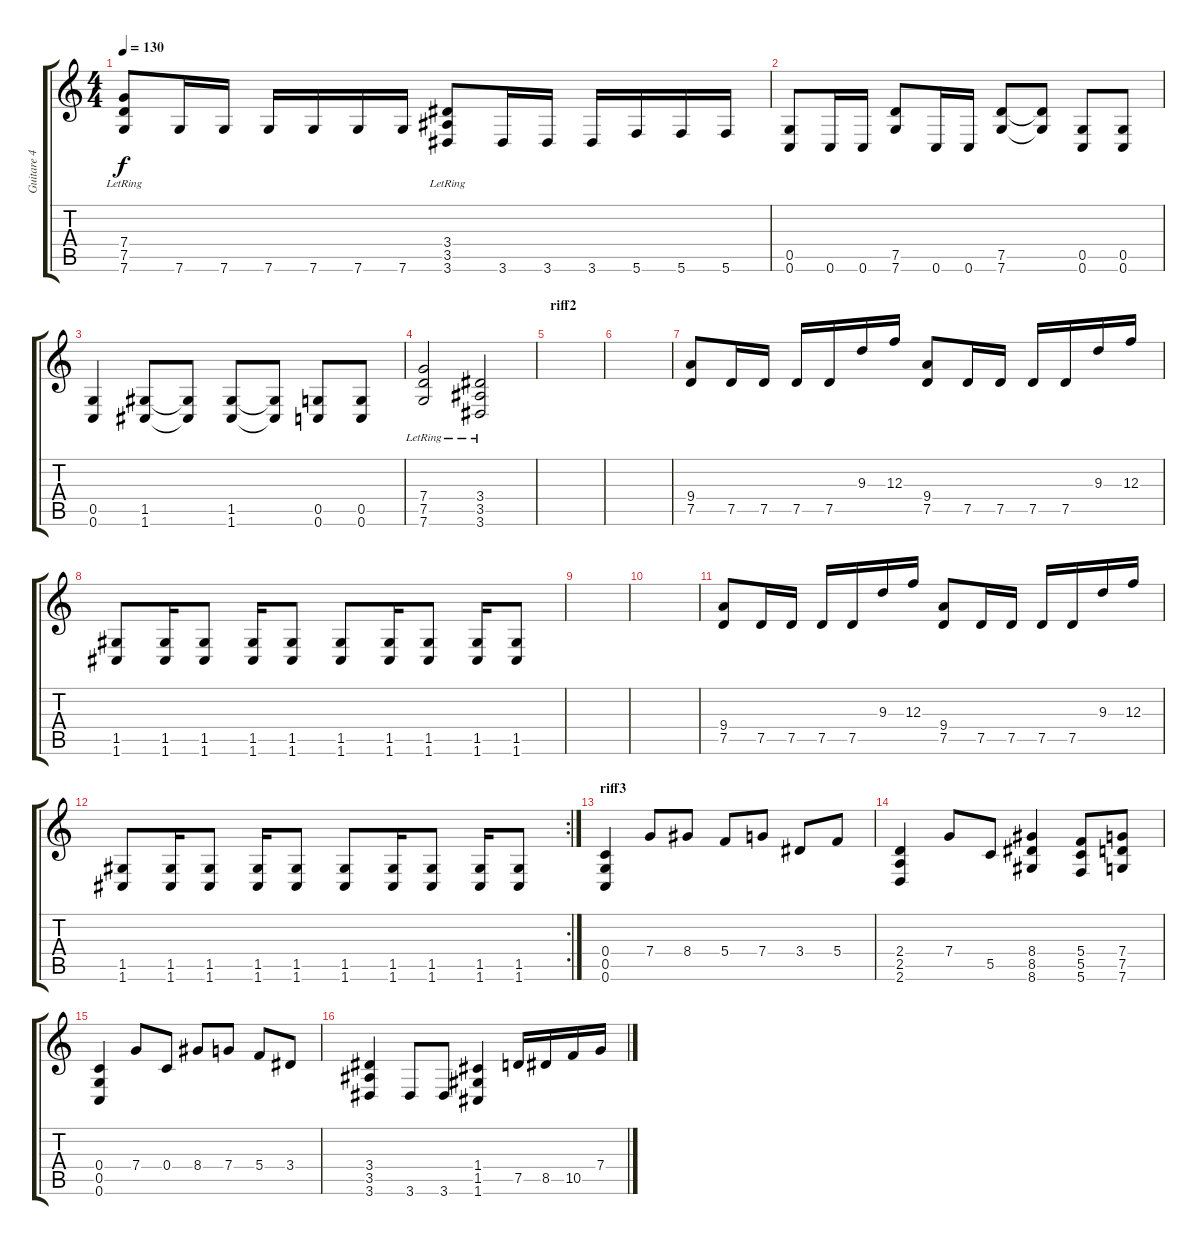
\track ("Guitare 4" "Guitare 4") {instrument distortionguitar}
\staff {score tabs}
\tuning (D4 A3 F3 C3 G2 C2) {hide}
\ts (4 4)
\tempo 130
\clef g2
\ks c
(7.4 7.5 7.6{lr}).8{dy f} 7.6.16 7.6.16 7.6.16 7.6.16 7.6.16 7.6.16 (3.4 3.5 3.6{lr}).8 3.6.16 3.6.16 3.6.16 5.6.16 5.6.16 5.6.16 |
(0.5 0.6).8 0.6.16 0.6.16 (7.5 7.6).8 0.6.16 0.6.16 (7.5 7.6).8 (7.5{t} 7.6{t}).8 (0.5 0.6).8 (0.5 0.6).8 |
(0.5 0.6).4 (1.5 1.6).8 (1.5{t} 1.6{t}).8 (1.5 1.6).8 (1.5{t} 1.6{t}).8 (0.5 0.6).8 (0.5 0.6).8 |
(7.4 7.5 7.6{lr}).2 (3.4 3.5 3.6{lr}).2 |
\section ("" "riff2")
|
|
(9.4 7.5).8 7.5.16 7.5.16 7.5.16 7.5.16 9.3.16 12.3.16 (9.4 7.5).8 7.5.16 7.5.16 7.5.16 7.5.16 9.3.16 12.3.16 |
(1.5 1.6).8 (1.5 1.6).16 (1.5 1.6).8 (1.5 1.6).16 (1.5 1.6).8 (1.5 1.6).8 (1.5 1.6).16 (1.5 1.6).8 (1.5 1.6).16 (1.5 1.6).8 |
|
|
(9.4 7.5).8 7.5.16 7.5.16 7.5.16 7.5.16 9.3.16 12.3.16 (9.4 7.5).8 7.5.16 7.5.16 7.5.16 7.5.16 9.3.16 12.3.16 |
\rc 2
(1.5 1.6).8 (1.5 1.6).16 (1.5 1.6).8 (1.5 1.6).16 (1.5 1.6).8 (1.5 1.6).8 (1.5 1.6).16 (1.5 1.6).8 (1.5 1.6).16 (1.5 1.6).8 |
\section ("" "riff3")
(0.4 0.5 0.6).4 7.4.8 8.4.8 5.4.8 7.4.8 3.4.8 5.4.8 |
(2.4 2.5 2.6).4 7.4.8 5.5.8 (8.4 8.5 8.6).4 (5.4 5.5 5.6).8 (7.4 7.5 7.6).8 |
(0.4 0.5 0.6).4 7.4.8 0.4.8 8.4.8 7.4.8 5.4.8 3.4.8 |
(3.4 3.5 3.6).4 3.6.8 3.6.8 (1.4 1.5 1.6).4 7.5.16 8.5.16 10.5.16 7.4.16
